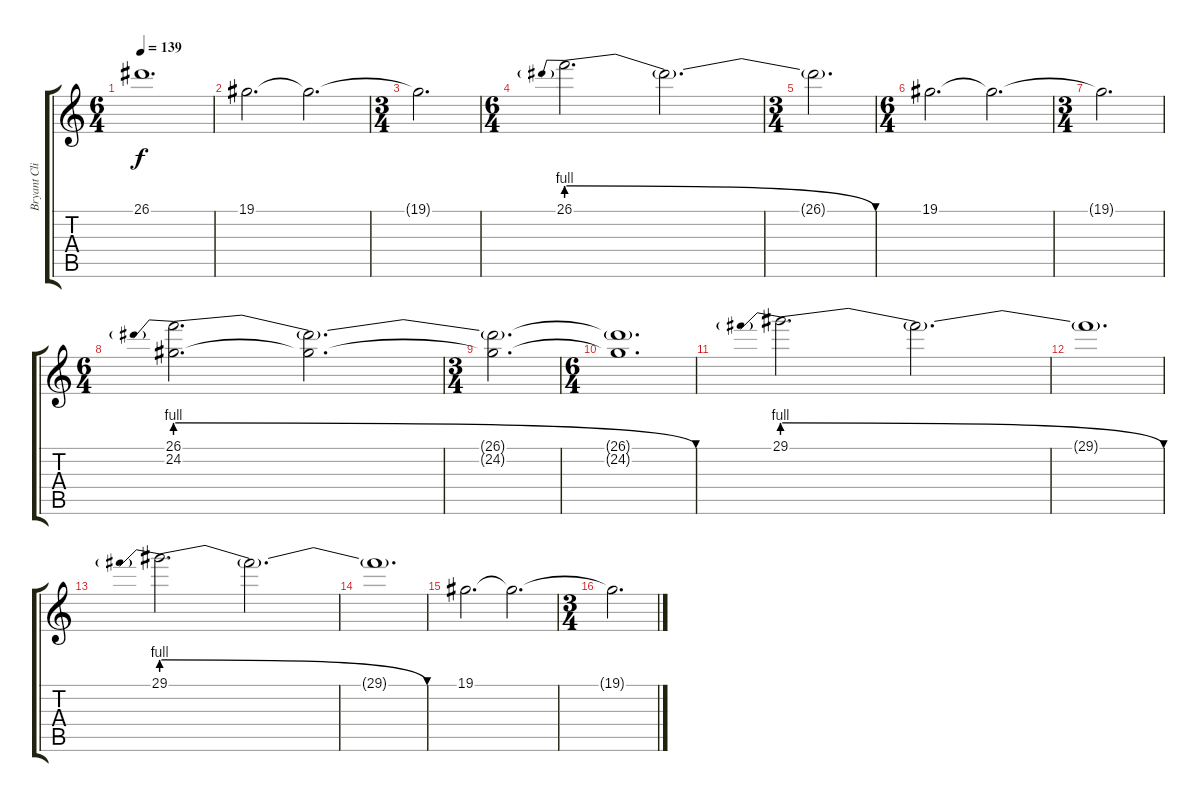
\track ("Bryant Clifford Meyer" "Bryant Cli") {instrument fx1rain}
\staff {score tabs}
\tuning (Db4 Ab3 E3 B2 Gb2 B1) {hide}
\ts (6 4)
\tempo 139
\clef g2
\ks c
26.1{t}.1{d dy f} |
19.1.2{d volume 9} 19.1{t}.2{d volume 0} |
\ts (3 4)
19.1{t}.2{d} |
\ts (6 4)
26.1{be (prebendrelease 0 4 60 0)}.2{d volume 9 instrument voiceoohs} 26.1{t}.2{d volume 0} |
\ts (3 4)
26.1{t}.2{d} |
\ts (6 4)
19.1.2{d volume 9} 19.1{t}.2{d volume 0} |
\ts (3 4)
19.1{t}.2{d} |
\ts (6 4)
(26.1{be (prebendrelease 0 4 60 0)} 24.2).2{d volume 9 instrument voiceoohs} (26.1{t} 24.2{t}).2{d volume 0} |
\ts (3 4)
(26.1{t} 24.2{t}).2{d} |
\ts (6 4)
(26.1{t} 24.2{t}).1{d} |
29.1{be (prebendrelease 0 4 60 0)}.2{d volume 9 instrument voiceoohs} 29.1{t}.2{d volume 0} |
29.1{t}.1{d} |
29.1{be (prebendrelease 0 4 60 0)}.2{d volume 9 instrument voiceoohs} 29.1{t}.2{d volume 0} |
29.1{t}.1{d} |
19.1.2{d volume 9} 19.1{t}.2{d volume 0} |
\ts (3 4)
19.1{t}.2{d}
